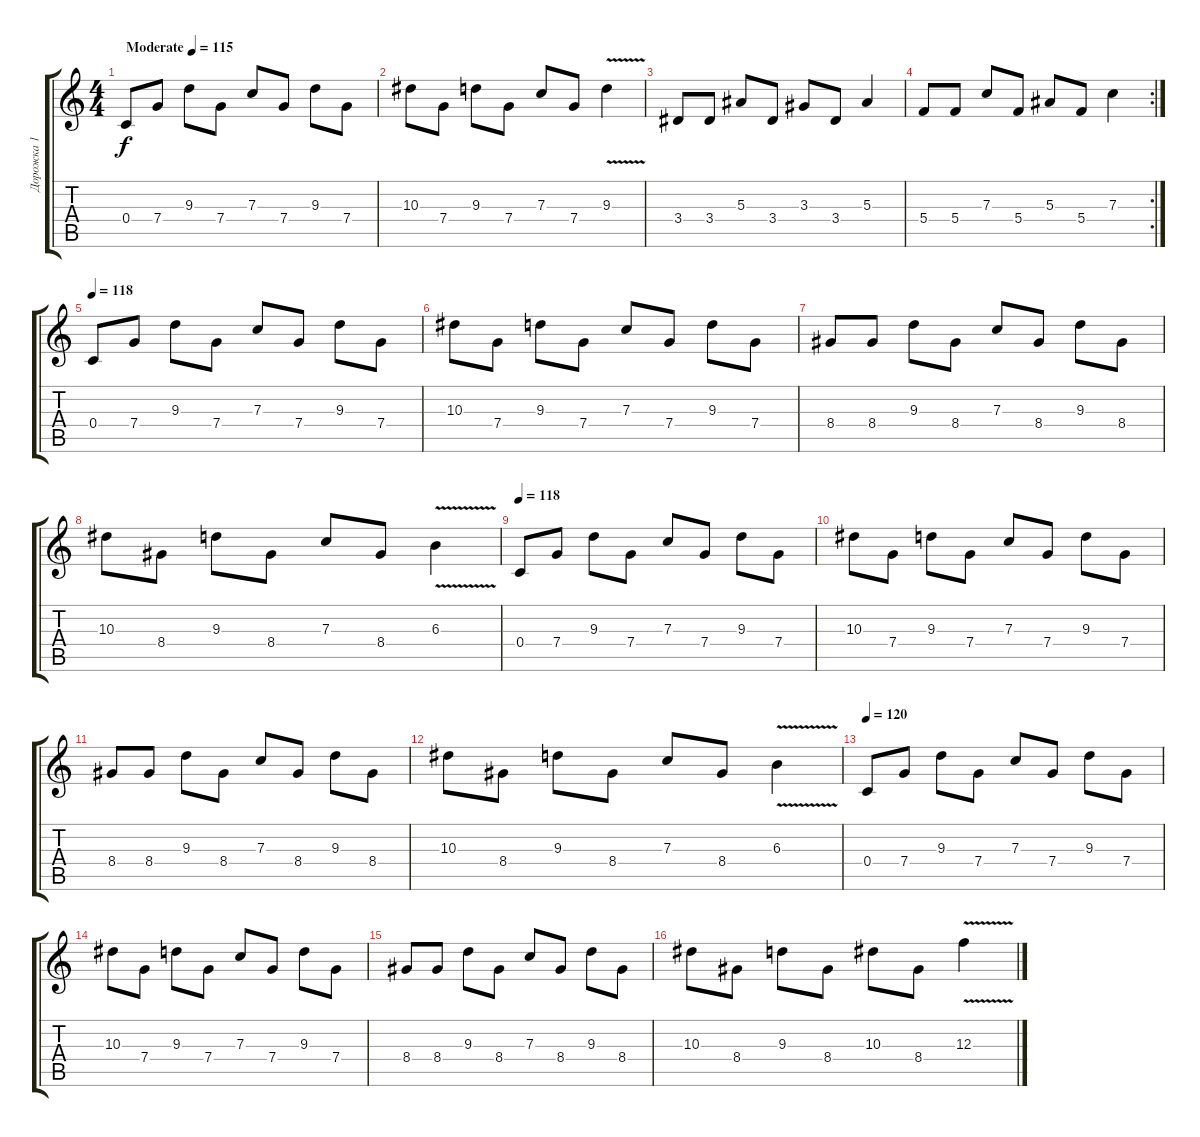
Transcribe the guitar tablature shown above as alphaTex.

\track ("Дорожка 1" "Дорожка 1") {instrument overdrivenguitar}
\staff {score tabs}
\tuning (D4 A3 F3 C3 G2 C2) {hide}
\ts (4 4)
\tempo (115 "Moderate")
\clef g2
\ks c
0.4.8{dy f instrument overdrivenguitar} 7.4.8 9.3.8 7.4.8 7.3.8 7.4.8 9.3.8 7.4.8 |
10.3.8 7.4.8 9.3.8 7.4.8 7.3.8 7.4.8 9.3{v}.4 |
3.4.8 3.4.8 5.3.8 3.4.8 3.3.8 3.4.8 5.3.4 |
\rc 2
5.4.8 5.4.8 7.3.8 5.4.8 5.3.8 5.4.8 7.3.4 |
\tempo 118
0.4.8 7.4.8 9.3.8 7.4.8 7.3.8 7.4.8 9.3.8 7.4.8 |
10.3.8 7.4.8 9.3.8 7.4.8 7.3.8 7.4.8 9.3.8 7.4.8 |
8.4.8 8.4.8 9.3.8 8.4.8 7.3.8 8.4.8 9.3.8 8.4.8 |
10.3.8 8.4.8 9.3.8 8.4.8 7.3.8 8.4.8 6.3{v}.4 |
\tempo 118
0.4.8 7.4.8 9.3.8 7.4.8 7.3.8 7.4.8 9.3.8 7.4.8 |
10.3.8 7.4.8 9.3.8 7.4.8 7.3.8 7.4.8 9.3.8 7.4.8 |
8.4.8 8.4.8 9.3.8 8.4.8 7.3.8 8.4.8 9.3.8 8.4.8 |
10.3.8 8.4.8 9.3.8 8.4.8 7.3.8 8.4.8 6.3{v}.4 |
\tempo 120
0.4.8 7.4.8 9.3.8 7.4.8 7.3.8 7.4.8 9.3.8 7.4.8 |
10.3.8 7.4.8 9.3.8 7.4.8 7.3.8 7.4.8 9.3.8 7.4.8 |
8.4.8 8.4.8 9.3.8 8.4.8 7.3.8 8.4.8 9.3.8 8.4.8 |
10.3.8 8.4.8 9.3.8 8.4.8 10.3.8 8.4.8 12.3{v}.4
